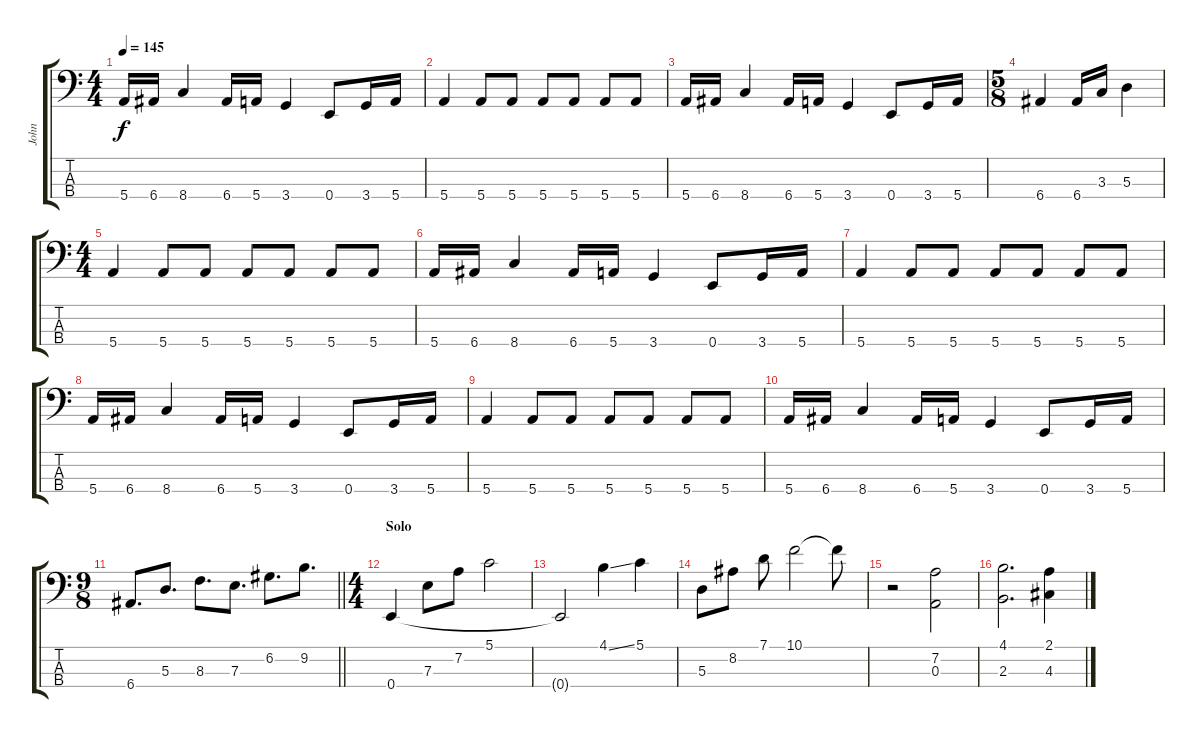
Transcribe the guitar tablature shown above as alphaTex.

\track ("John" "John") {mute instrument electricbassfinger}
\staff {score tabs}
\tuning (G2 D2 A1 E1) {hide}
\ts (4 4)
\tempo 145
\clef f4
\ks c
5.4.16{dy f} 6.4.16 8.4.4 6.4.16 5.4.16 3.4.4 0.4.8 3.4.16 5.4.16 |
5.4.4 5.4.8 5.4.8 5.4.8 5.4.8 5.4.8 5.4.8 |
5.4.16 6.4.16 8.4.4 6.4.16 5.4.16 3.4.4 0.4.8 3.4.16 5.4.16 |
\ts (5 8)
6.4.4 6.4.16 3.3.16 5.3.4 |
\ts (4 4)
5.4.4 5.4.8 5.4.8 5.4.8 5.4.8 5.4.8 5.4.8 |
5.4.16 6.4.16 8.4.4 6.4.16 5.4.16 3.4.4 0.4.8 3.4.16 5.4.16 |
5.4.4 5.4.8 5.4.8 5.4.8 5.4.8 5.4.8 5.4.8 |
5.4.16 6.4.16 8.4.4 6.4.16 5.4.16 3.4.4 0.4.8 3.4.16 5.4.16 |
5.4.4 5.4.8 5.4.8 5.4.8 5.4.8 5.4.8 5.4.8 |
5.4.16 6.4.16 8.4.4 6.4.16 5.4.16 3.4.4 0.4.8 3.4.16 5.4.16 |
\ts (9 8)
\barLineRight lightlight
6.4.8{d} 5.3.8{d} 8.3.8{d} 7.3.8{d} 6.2.8{d} 9.2.8{d} |
\ts (4 4)
\section ("" "Solo")
0.4.4 7.3.8 7.2.8 5.1.2 |
0.4{t}.2 4.1{ss}.4 5.1.4 |
5.3.8 8.2.8 7.1.8 10.1.2 10.1{t}.8 |
r.2 (7.2 0.3).2 |
(4.1 2.3).2{d} (2.1 4.3).4
